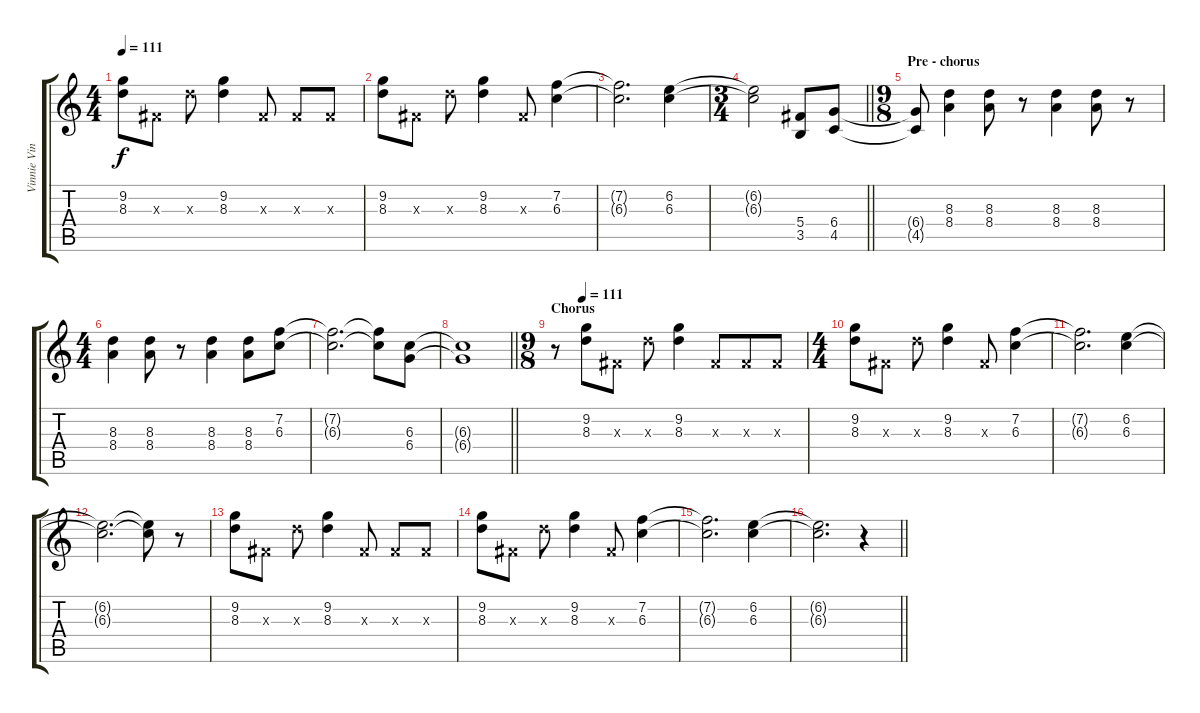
\track ("Vinnie Vincent (Rhythm)" "Vinnie Vin") {instrument distortionguitar}
\staff {score tabs}
\tuning (Eb4 Bb3 Gb3 Db3 Ab2 Eb2) {hide}
\ts (4 4)
\tempo 111
\clef g2
\ks c
(9.2 8.3).8{dy f} 0.3{x}.8 8.3{x}.8 (9.2 8.3).4 0.3{x}.8 0.3{x}.8 0.3{x}.8 |
(9.2 8.3).8 0.3{x}.8 8.3{x}.8 (9.2 8.3).4 0.3{x}.8 (7.2 6.3).4 |
(7.2{t} 6.3{t}).2{d} (6.2 6.3).4 |
\ts (3 4)
\barLineRight lightlight
(6.2{t} 6.3{t}).2 (5.4 3.5).8 (6.4 4.5).8 |
\ts (9 8)
\section ("" "Pre - chorus")
(6.4{t} 4.5{t}).8 (8.3 8.4).4 (8.3 8.4).8 r.8 (8.3 8.4).4 (8.3 8.4).8 r.8 |
\ts (4 4)
(8.3 8.4).4 (8.3 8.4).8 r.8 (8.3 8.4).4 (8.3 8.4).8 (7.2 6.3).8 |
(7.2{t} 6.3{t}).2{d} (7.2{t} 6.3{t}).8 (6.3 6.4).8 |
\barLineRight lightlight
(6.3{t} 6.4{t}).1 |
\ts (9 8)
\section ("" "Chorus")
\tempo (111 0.1111111111111111)
r.8 (9.2 8.3).8 0.3{x}.8 8.3{x}.8 (9.2 8.3).4 0.3{x}.8 0.3{x}.8 0.3{x}.8 |
\ts (4 4)
(9.2 8.3).8 0.3{x}.8 8.3{x}.8 (9.2 8.3).4 0.3{x}.8 (7.2 6.3).4 |
(7.2{t} 6.3{t}).2{d} (6.2 6.3).4 |
(6.2{t} 6.3{t}).2{d} (6.2{t} 6.3{t}).8 r.8 |
(9.2 8.3).8 0.3{x}.8 8.3{x}.8 (9.2 8.3).4 0.3{x}.8 0.3{x}.8 0.3{x}.8 |
(9.2 8.3).8 0.3{x}.8 8.3{x}.8 (9.2 8.3).4 0.3{x}.8 (7.2 6.3).4 |
(7.2{t} 6.3{t}).2{d} (6.2 6.3).4 |
\barLineRight lightlight
(6.2{t} 6.3{t}).2{d} r.4
